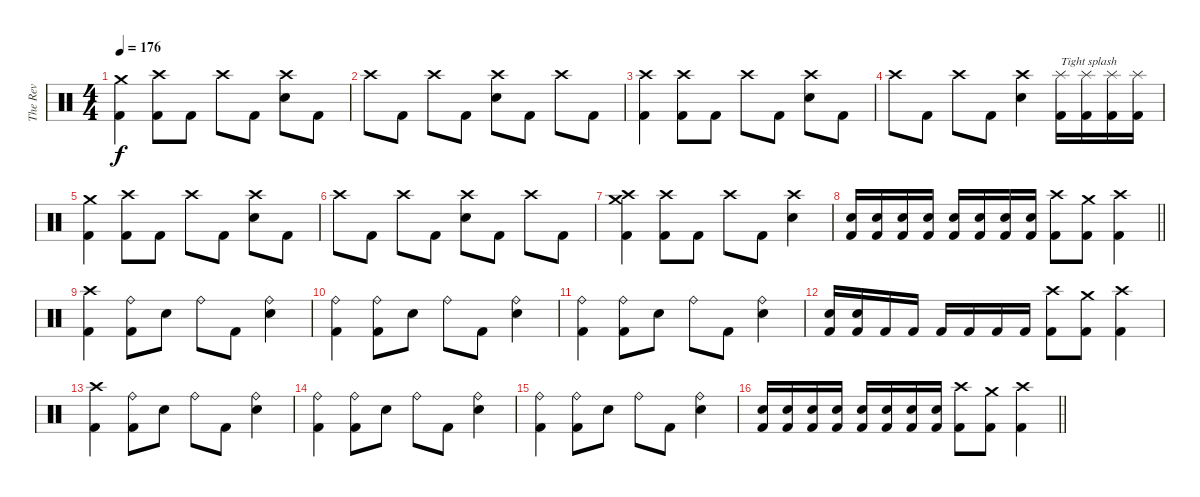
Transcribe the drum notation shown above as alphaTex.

\track ("The Rev" "The Rev") {instrument percussion}
\staff {score}
\articulation defaults
\ts (4 4)
\tempo 176
\clef neutral
\ks c
("Crash medium (hit)" "Kick (hit) 2").4{dy f} ("Crash high (hit)" "Kick (hit) 2").8 "Kick (hit) 2".8 "Crash high (hit)".8 "Kick (hit) 2".8 ("Crash high (hit)" "Snare (hit) 2").8 "Kick (hit) 2".8 |
"Crash high (hit)".8 "Kick (hit) 2".8 "Crash high (hit)".8 "Kick (hit) 2".8 ("Crash high (hit)" "Snare (hit) 2").8 "Kick (hit) 2".8 "Crash high (hit)".8 "Kick (hit) 2".8 |
("Crash high (hit)" "Kick (hit) 2").4 ("Crash high (hit)" "Kick (hit) 2").8 "Kick (hit) 2".8 "Crash high (hit)".8 "Kick (hit) 2".8 ("Crash high (hit)" "Snare (hit) 2").8 "Kick (hit) 2".8 |
"Crash high (hit)".8 "Kick (hit) 2".8 "Crash high (hit)".8 "Kick (hit) 2".8 ("Crash high (hit)" "Snare (hit) 2").4 ("Splash (hit)" "Kick (hit) 2").16{txt "Tight splash"} ("Splash (hit)" "Kick (hit) 2").16 ("Splash (hit)" "Kick (hit) 2").16 ("Splash (hit)" "Kick (hit) 2").16 |
("Crash medium (hit)" "Kick (hit) 2").4 ("Crash high (hit)" "Kick (hit) 2").8 "Kick (hit) 2".8 "Crash high (hit)".8 "Kick (hit) 2".8 ("Crash high (hit)" "Snare (hit) 2").8 "Kick (hit) 2".8 |
"Crash high (hit)".8 "Kick (hit) 2".8 "Crash high (hit)".8 "Kick (hit) 2".8 ("Crash high (hit)" "Snare (hit) 2").8 "Kick (hit) 2".8 "Crash high (hit)".8 "Kick (hit) 2".8 |
("Crash high (hit)" "Crash medium (hit)" "Kick (hit) 2").4 ("Crash high (hit)" "Kick (hit) 2").8 "Kick (hit) 2".8 "Crash high (hit)".8 "Kick (hit) 2".8 ("Crash high (hit)" "Snare (hit) 2").4 |
\barLineRight lightlight
("Snare (hit) 2" "Kick (hit) 2").16 ("Snare (hit) 2" "Kick (hit) 2").16 ("Snare (hit) 2" "Kick (hit) 2").16 ("Snare (hit) 2" "Kick (hit) 2").16 ("Snare (hit) 2" "Kick (hit) 2").16 ("Snare (hit) 2" "Kick (hit) 2").16 ("Snare (hit) 2" "Kick (hit) 2").16 ("Snare (hit) 2" "Kick (hit) 2").16 ("Crash high (hit)" "Kick (hit) 2").8 ("Crash medium (hit)" "Kick (hit) 2").8 ("Crash high (hit)" "Kick (hit) 2").4 |
("Crash high (hit)" "Kick (hit) 2").4 ("Ride (bell)" "Kick (hit) 2").8 "Snare (hit) 2".8 "Ride (bell)".8 "Kick (hit) 2".8 ("Ride (bell)" "Snare (hit) 2").4 |
("Ride (bell)" "Kick (hit) 2").4 ("Ride (bell)" "Kick (hit) 2").8 "Snare (hit) 2".8 "Ride (bell)".8 "Kick (hit) 2".8 ("Ride (bell)" "Snare (hit) 2").4 |
("Ride (bell)" "Kick (hit) 2").4 ("Ride (bell)" "Kick (hit) 2").8 "Snare (hit) 2".8 "Ride (bell)".8 "Kick (hit) 2".8 ("Ride (bell)" "Snare (hit) 2").4 |
("Snare (hit) 2" "Kick (hit) 2").16 ("Snare (hit) 2" "Kick (hit) 2").16 "Kick (hit) 2".16 "Kick (hit) 2".16 "Kick (hit) 2".16 "Kick (hit) 2".16 "Kick (hit) 2".16 "Kick (hit) 2".16 ("Crash high (hit)" "Kick (hit) 2").8 ("Crash medium (hit)" "Kick (hit) 2").8 ("Crash high (hit)" "Kick (hit) 2").4 |
("Crash high (hit)" "Kick (hit) 2").4 ("Ride (bell)" "Kick (hit) 2").8 "Snare (hit) 2".8 "Ride (bell)".8 "Kick (hit) 2".8 ("Ride (bell)" "Snare (hit) 2").4 |
("Ride (bell)" "Kick (hit) 2").4 ("Ride (bell)" "Kick (hit) 2").8 "Snare (hit) 2".8 "Ride (bell)".8 "Kick (hit) 2".8 ("Ride (bell)" "Snare (hit) 2").4 |
("Ride (bell)" "Kick (hit) 2").4 ("Ride (bell)" "Kick (hit) 2").8 "Snare (hit) 2".8 "Ride (bell)".8 "Kick (hit) 2".8 ("Ride (bell)" "Snare (hit) 2").4 |
\barLineRight lightlight
("Snare (hit) 2" "Kick (hit) 2").16 ("Snare (hit) 2" "Kick (hit) 2").16 ("Snare (hit) 2" "Kick (hit) 2").16 ("Snare (hit) 2" "Kick (hit) 2").16 ("Snare (hit) 2" "Kick (hit) 2").16 ("Snare (hit) 2" "Kick (hit) 2").16 ("Snare (hit) 2" "Kick (hit) 2").16 ("Snare (hit) 2" "Kick (hit) 2").16 ("Crash high (hit)" "Kick (hit) 2").8 ("Crash medium (hit)" "Kick (hit) 2").8 ("Crash high (hit)" "Kick (hit) 2").4
